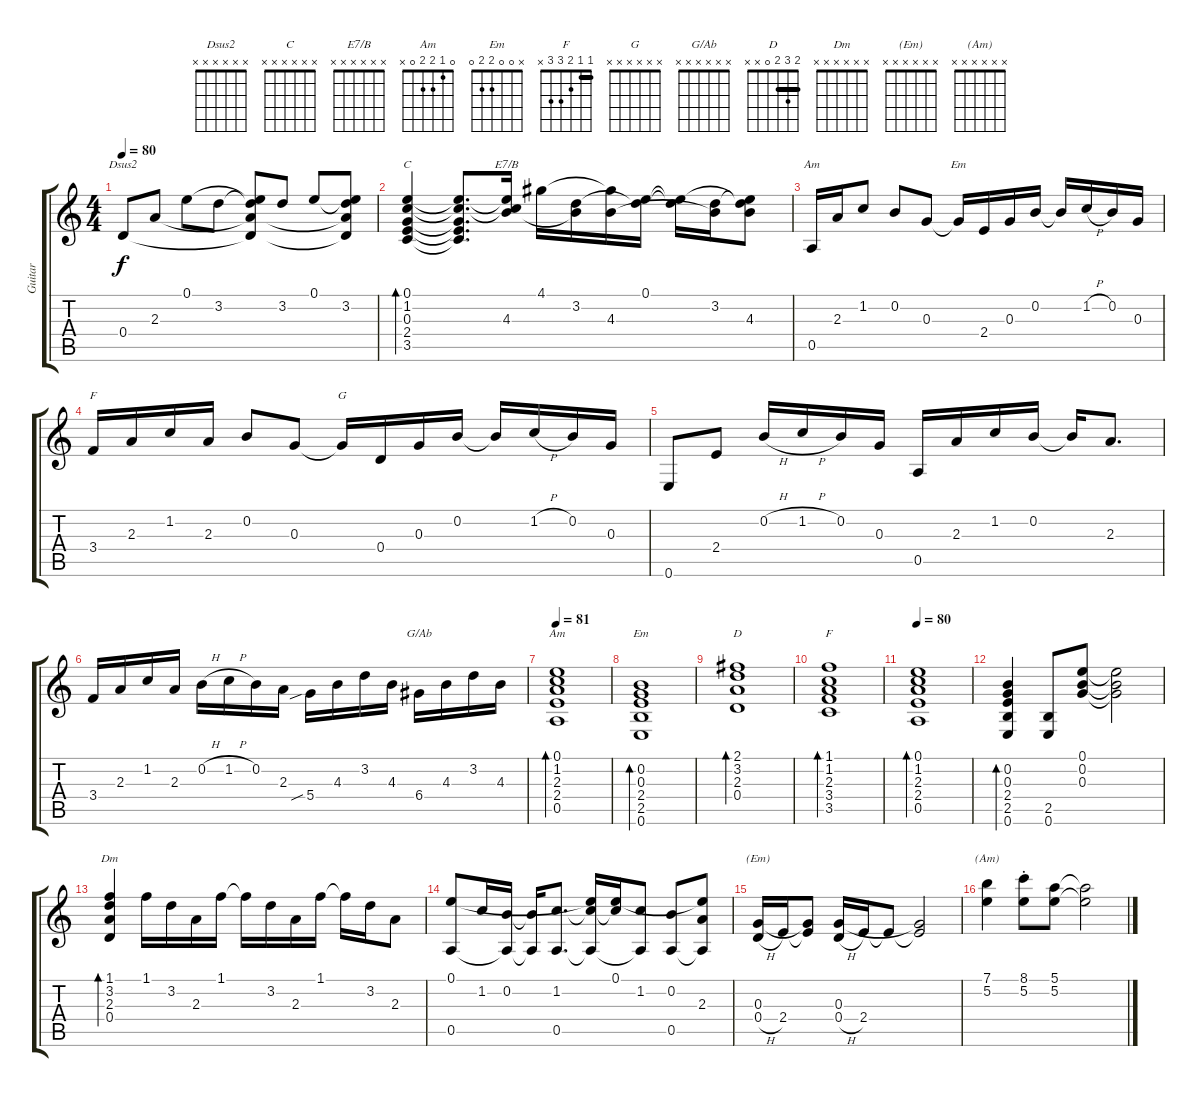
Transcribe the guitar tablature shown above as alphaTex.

\track ("Guitar" "Guitar") {instrument electricguitarclean}
\staff {score tabs}
\tuning (E4 B3 G3 D3 A2 E2) {hide}
\chord ("Dsus2" x x x x x x)
\chord ("C" x x x x x x)
\chord ("E7/B" x x x x x x)
\chord ("Am" x x x x x x)
\chord ("Em" x x x x x x)
\chord ("F" x x x x x x)
\chord ("G" x x x x x x)
\chord ("G/Ab" x x x x x x)
\chord ("Am" 0 1 2 2 0 x)
\chord ("Em" x 0 0 2 2 0)
\chord ("D" 2 3 2 0 x x) {barre 2}
\chord ("F" 1 1 2 3 3 x) {barre 1}
\chord ("Dm" x x x x x x)
\chord ("(Em)" x x x x x x)
\chord ("(Am)" x x x x x x)
\ts (4 4)
\tempo 80
\clef g2
\ks c
0.4.8{ch "Dsus2" dy f} 2.3.8 0.1.8 3.2.8 (0.1{t} 3.2{t} 2.3{t} 0.4{t}).8 3.2.8 0.1.8 (0.1{t} 3.2 2.3{t} 0.4{t}).8 |
(0.1 1.2 0.3 2.4 3.5).4{bd 120 ch "C"} (0.1{t} 1.2{t} 0.3{t} 2.4{t} 3.5{t}).8{d} (0.1{t} 1.2{t} 4.3).16{ch "E7/B"} 4.1.16 (3.2 4.3{t}).16 (4.1{t} 4.3).16 (0.1 3.2{t}).16 (0.1{t} 3.2{t}).16 (3.2 4.3{t}).16 (0.1{t} 3.2{t} 4.3).8 |
0.5.16{ch "Am"} 2.3.16 1.2.8 0.2.8 0.3.8 0.3{t}.16{ch "Em"} 2.4.16 0.3.16 0.2.16 0.2{t}.16 1.2{h}.16 0.2.16 0.3.16 |
3.4.16{ch "F"} 2.3.16 1.2.16 2.3.16 0.2.8 0.3.8 0.3{t}.16{ch "G"} 0.4.16 0.3.16 0.2.16 0.2{t}.16 1.2{h}.16 0.2.16 0.3.16 |
0.6.8 2.4.8 0.2{h}.16 1.2{h}.16 0.2.16 0.3.16 0.5.16 2.3.16 1.2.16 0.2.16 0.2{t}.16 2.3.8{d} |
3.4.16 2.3.16 1.2.16 2.3.16 0.2{h}.16 1.2{h}.16 0.2.16 2.3.16 5.4{sib}.16 4.3.16 3.2.16 4.3.16 6.4.16{ch "G/Ab"} 4.3.16 3.2.16 4.3.16 |
\tempo 81
(0.1 1.2 2.3 2.4 0.5).1{bd 60 ch "Am"} |
(0.2 0.3 2.4 2.5 0.6).1{bd 60 ch "Em"} |
(2.1 3.2 2.3 0.4).1{bd 60 ch "D"} |
(1.1 1.2 2.3 3.4 3.5).1{bd 60 ch "F"} |
\tempo 80
(0.1 1.2 2.3 2.4 0.5).1{bd 120} |
(0.2 0.3 2.4 2.5 0.6).4{bd 60} (2.5 0.6).8 (0.1 0.2 0.3).8 (0.1{t} 0.2{t} 0.3{t}).2 |
(1.1 3.2 2.3 0.4).4{bd 60 ch "Dm"} 1.1.16 3.2.16 2.3.16 1.1.16 1.1{t}.16 3.2.16 2.3.16 1.1.16 1.1{t}.16 3.2.16 2.3.8 |
(0.1 0.5).8 1.2.16 (0.2 0.5{t}).16 (0.2{t} 0.5{t}).16 (1.2 0.5).8{d} (0.1{t} 1.2{t} 0.5{t}).16 (0.1 1.2{t}).16 (1.2 0.5{t}).8 (0.2 0.5).8 (0.1{t} 2.3 0.5{t}).8 |
(0.3 0.4{h}).16{ch "(Em)"} 2.4.16 (0.3{t} 2.4{t}).8 (0.3 0.4{h}).16 2.4.16 2.4{t}.8 (0.3{t} 2.4{t}).2 |
(7.1 5.2).4{ch "(Am)"} (8.1{st} 5.2{st}).8 (5.1 5.2).8 (5.1{t} 5.2{t}).2
